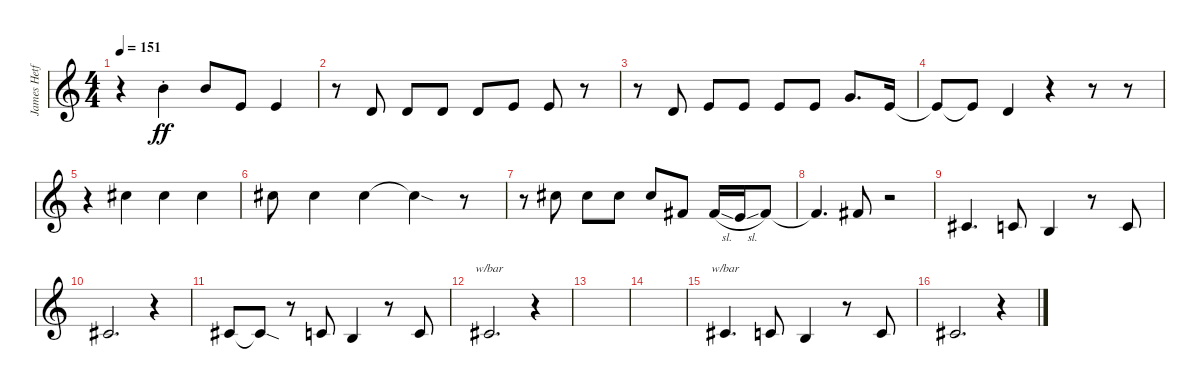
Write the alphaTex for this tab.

\track ("James Hetfield [V]" "James Hetf") {instrument violin}
\staff {score}
\tuning (E4 B3 G3 D3 A2 E2) {hide}
\ts (4 4)
\tempo 151
\clef g2
\ks c
r.4{dy ff} 12.2{st}.4 12.2.8 5.2.8 5.2.4 |
r.8 7.3.8 7.3.8 7.3.8 7.3.8 5.2.8 5.2.8 r.8 |
r.8 3.2.8 5.2.8 5.2.8 5.2.8 5.2.8 8.2.8{d} 5.2.16 |
5.2{t}.8 5.2{t}.8 3.2.4 r.4 r.8 r.8 |
r.4 9.1.4 9.1.4 9.1.4 |
9.1.8 9.1.4 9.1.4 9.1{sod t}.4 r.8 |
r.8 9.1.8 9.1.8 9.1.8 9.1.8 7.2.8 7.2{sl}.16 5.2{sl}.16 7.2.8 |
7.2{t}.4{d} 7.2.8 r.2 |
6.3.4{d} 5.3.8 4.3.4 r.8 5.3.8 |
6.3.2{d} r.4 |
6.3.8 6.3{sod t}.8 r.8 5.3.8 4.3.4 r.8 5.3.8 |
6.3.2{d tbe (custom default 0 0 5 0 10 -4 15 0 60 0)} r.4 |
|
|
6.3.4{d tbe (custom default 0 0 45 0 60 -2)} 5.3.8 4.3.4 r.8 5.3.8 |
6.3.2{d} r.4
